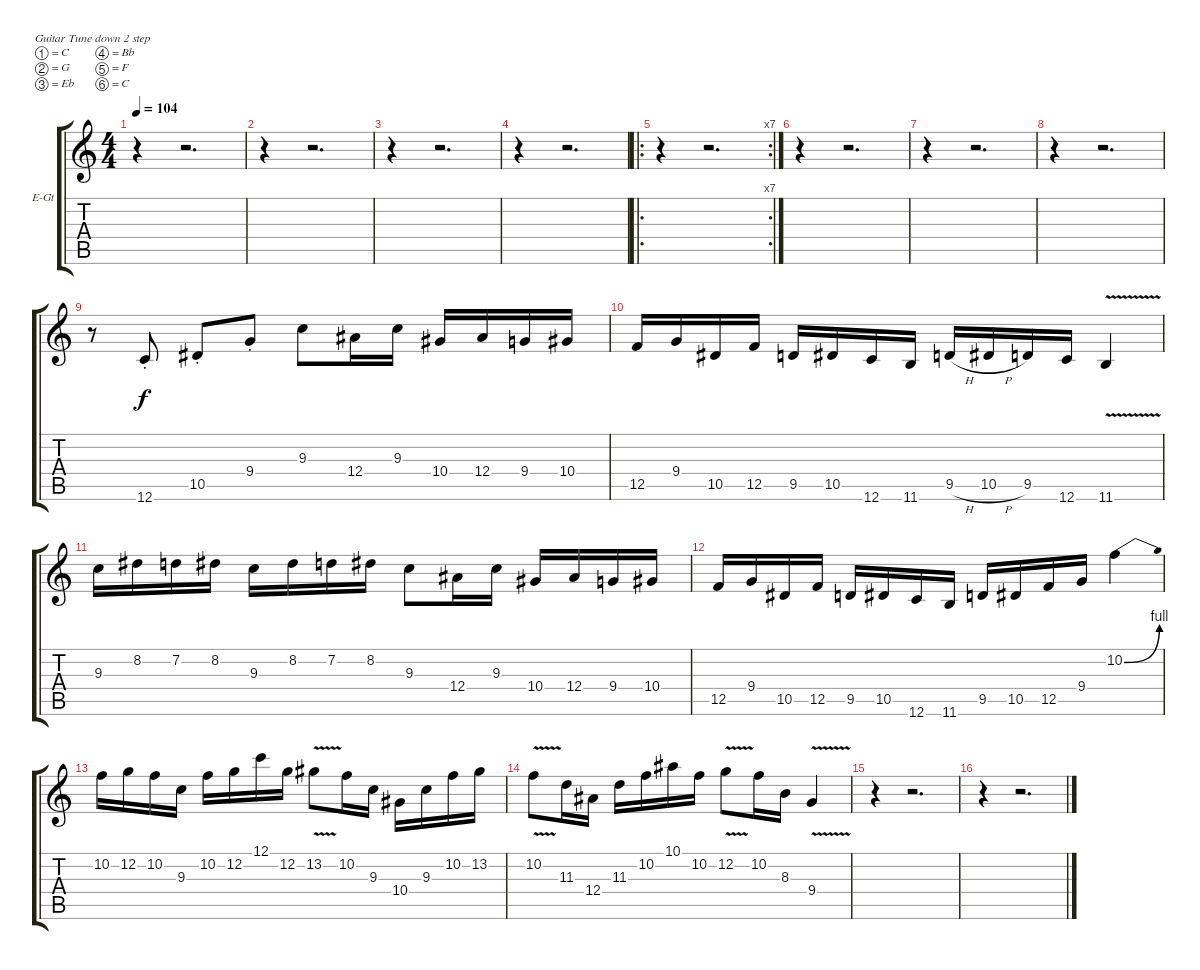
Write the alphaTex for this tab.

\bracketExtendMode groupsimilarinstruments
\firstSystemTrackNameOrientation horizontal
\otherSystemsTrackNameOrientation horizontal
\track ("Solo Overdub" "E-Gt") {instrument distortionguitar}
\staff {score tabs}
\tuning (C4 G3 Eb3 Bb2 F2 C2)
\ts (4 4)
\tempo 104
\clef g2
\ks c
r.4{dy f} r.2{d} |
r.4 r.2{d} |
r.4 r.2{d} |
r.4 r.2{d} |
\ro
\rc 7
r.4 r.2{d} |
r.4 r.2{d} |
r.4 r.2{d} |
r.4 r.2{d} |
r.8 12.6{st}.8 10.5{st}.8 9.4{st}.8 9.3.8 12.4.16 9.3.16 10.4.16 12.4.16 9.4.16 10.4.16 |
12.5.16 9.4.16 10.5.16 12.5.16 9.5.16 10.5.16 12.6.16 11.6.16 9.5{h}.16 10.5{h}.16 9.5.16 12.6.16 11.6{v}.4 |
9.3.16 8.2.16 7.2.16 8.2.16 9.3.16 8.2.16 7.2.16 8.2.16 9.3.8 12.4.16 9.3.16 10.4.16 12.4.16 9.4.16 10.4.16 |
12.5.16 9.4.16 10.5.16 12.5.16 9.5.16 10.5.16 12.6.16 11.6.16 9.5.16 10.5.16 12.5.16 9.4.16 10.2{be (bend 0 0 60 4)}.4 |
10.2.16 12.2.16 10.2.16 9.3.16 10.2.16 12.2.16 12.1.16 12.2.16 13.2{v}.8 10.2.16 9.3.16 10.4.16 9.3.16 10.2.16 13.2.16 |
10.2{v}.8 11.3.16 12.4.16 11.3.16 10.2.16 10.1.16 10.2.16 12.2{v}.8 10.2.16 8.3.16 9.4{v}.4 |
r.4 r.2{d} |
r.4 r.2{d}
